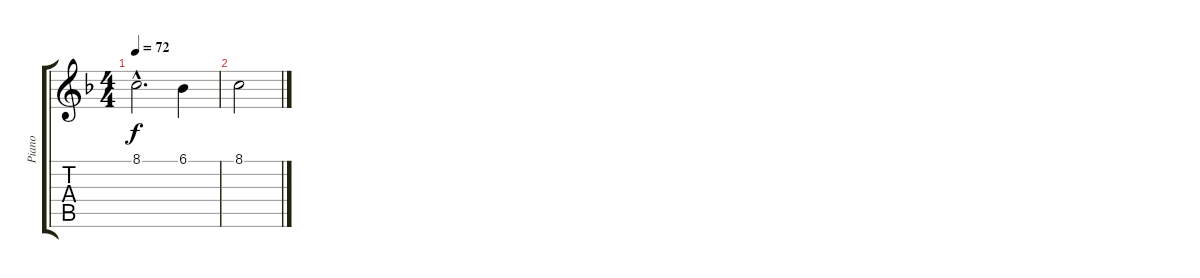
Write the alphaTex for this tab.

\track ("Piano" "Piano") {instrument acousticgrandpiano}
\staff {score tabs}
\tuning (E4 B3 G3 D3 A2 E2) {hide}
\ts (4 4)
\tempo 72
\clef g2
\ks f
8.1{hac}.2{d dy f} 6.1.4 |
8.1.2
